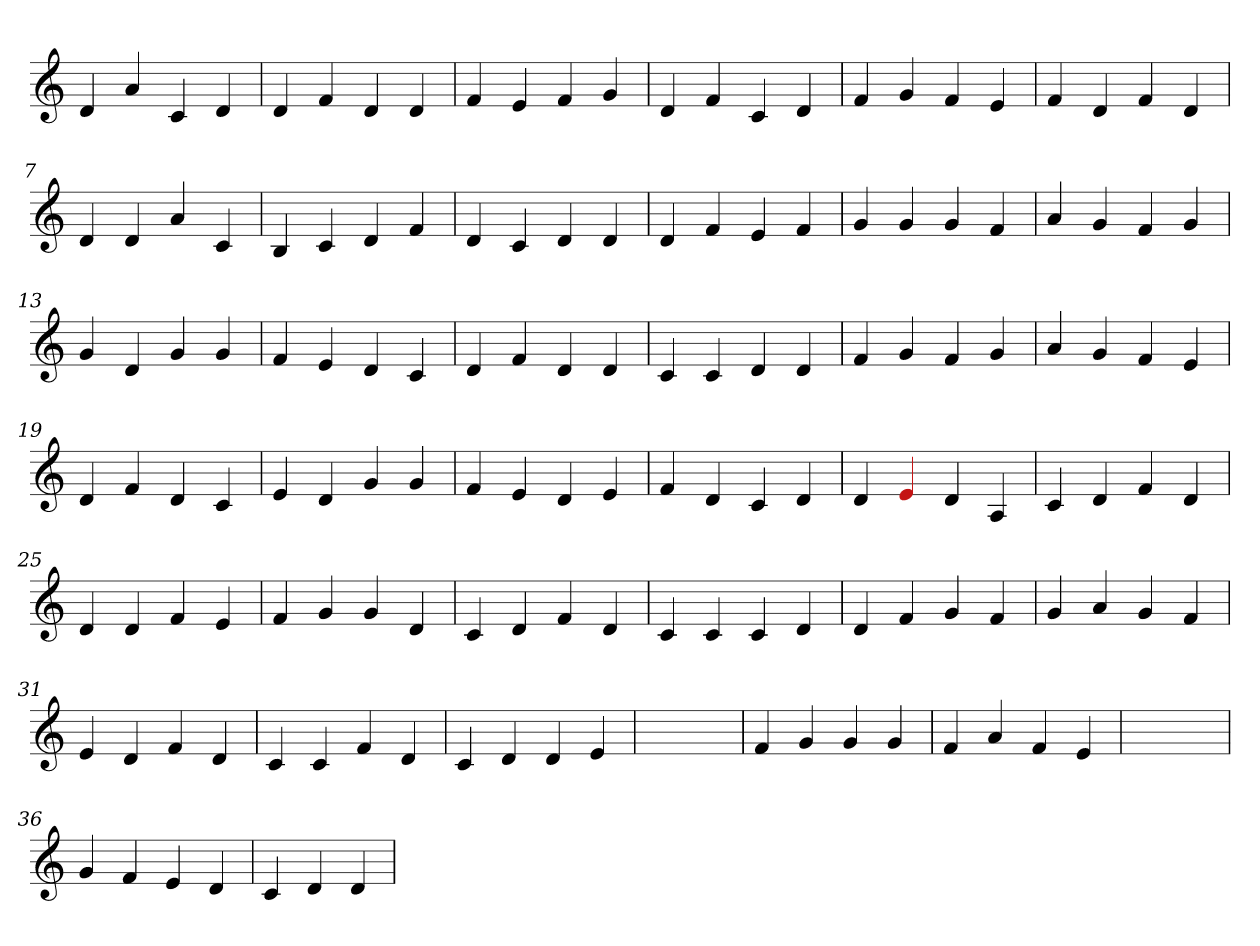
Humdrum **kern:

**kern
*part1
*staff1
*clefG2
=1
4d
4a
4c
4d
=2
4d
4f
4d
4d
=3
4f
4e
4f
4g
=4
4d
4f
4c
4d
=5
4f
4g
4f
4e
=6
4f
4d
4f
4d
=7
4d
4d
4a
4c
=8
4B
4c
4d
4f
=9
4d
4c
4d
4d
=10
4d
4f
4e
4f
=11
4g
4g
4g
4f
=12
4a
4g
4f
4g
=13
4g
4d
4g
4g
=14
4f
4e
4d
4c
=15
4d
4f
4d
4d
=16
4c
4c
4d
4d
=17
4f
4g
4f
4g
=18
4a
4g
4f
4e
=19
4d
4f
4d
4c
=20
4e
4d
4g
4g
=21
4f
4e
4d
4e
=22
4f
4d
4c
4d
=23
4d
4Re
4d
4A
=24
4c
4d
4f
4d
=25
4d
4d
4f
4e
=26
4f
4g
4g
4d
=27
4c
4d
4f
4d
=28
4c
4c
4c
4d
=29
4d
4f
4g
4f
=30
4g
4a
4g
4f
=31
4e
4d
4f
4d
=32
4c
4c
4f
4d
=33
4c
4d
4d
4e
=34
1ryy
=34
4f
4g
4g
4g
=35
4f
4a
4f
4e
=36
1ryy
=36
4g
4f
4e
4d
=37
4c
4d
4d
=
*-
